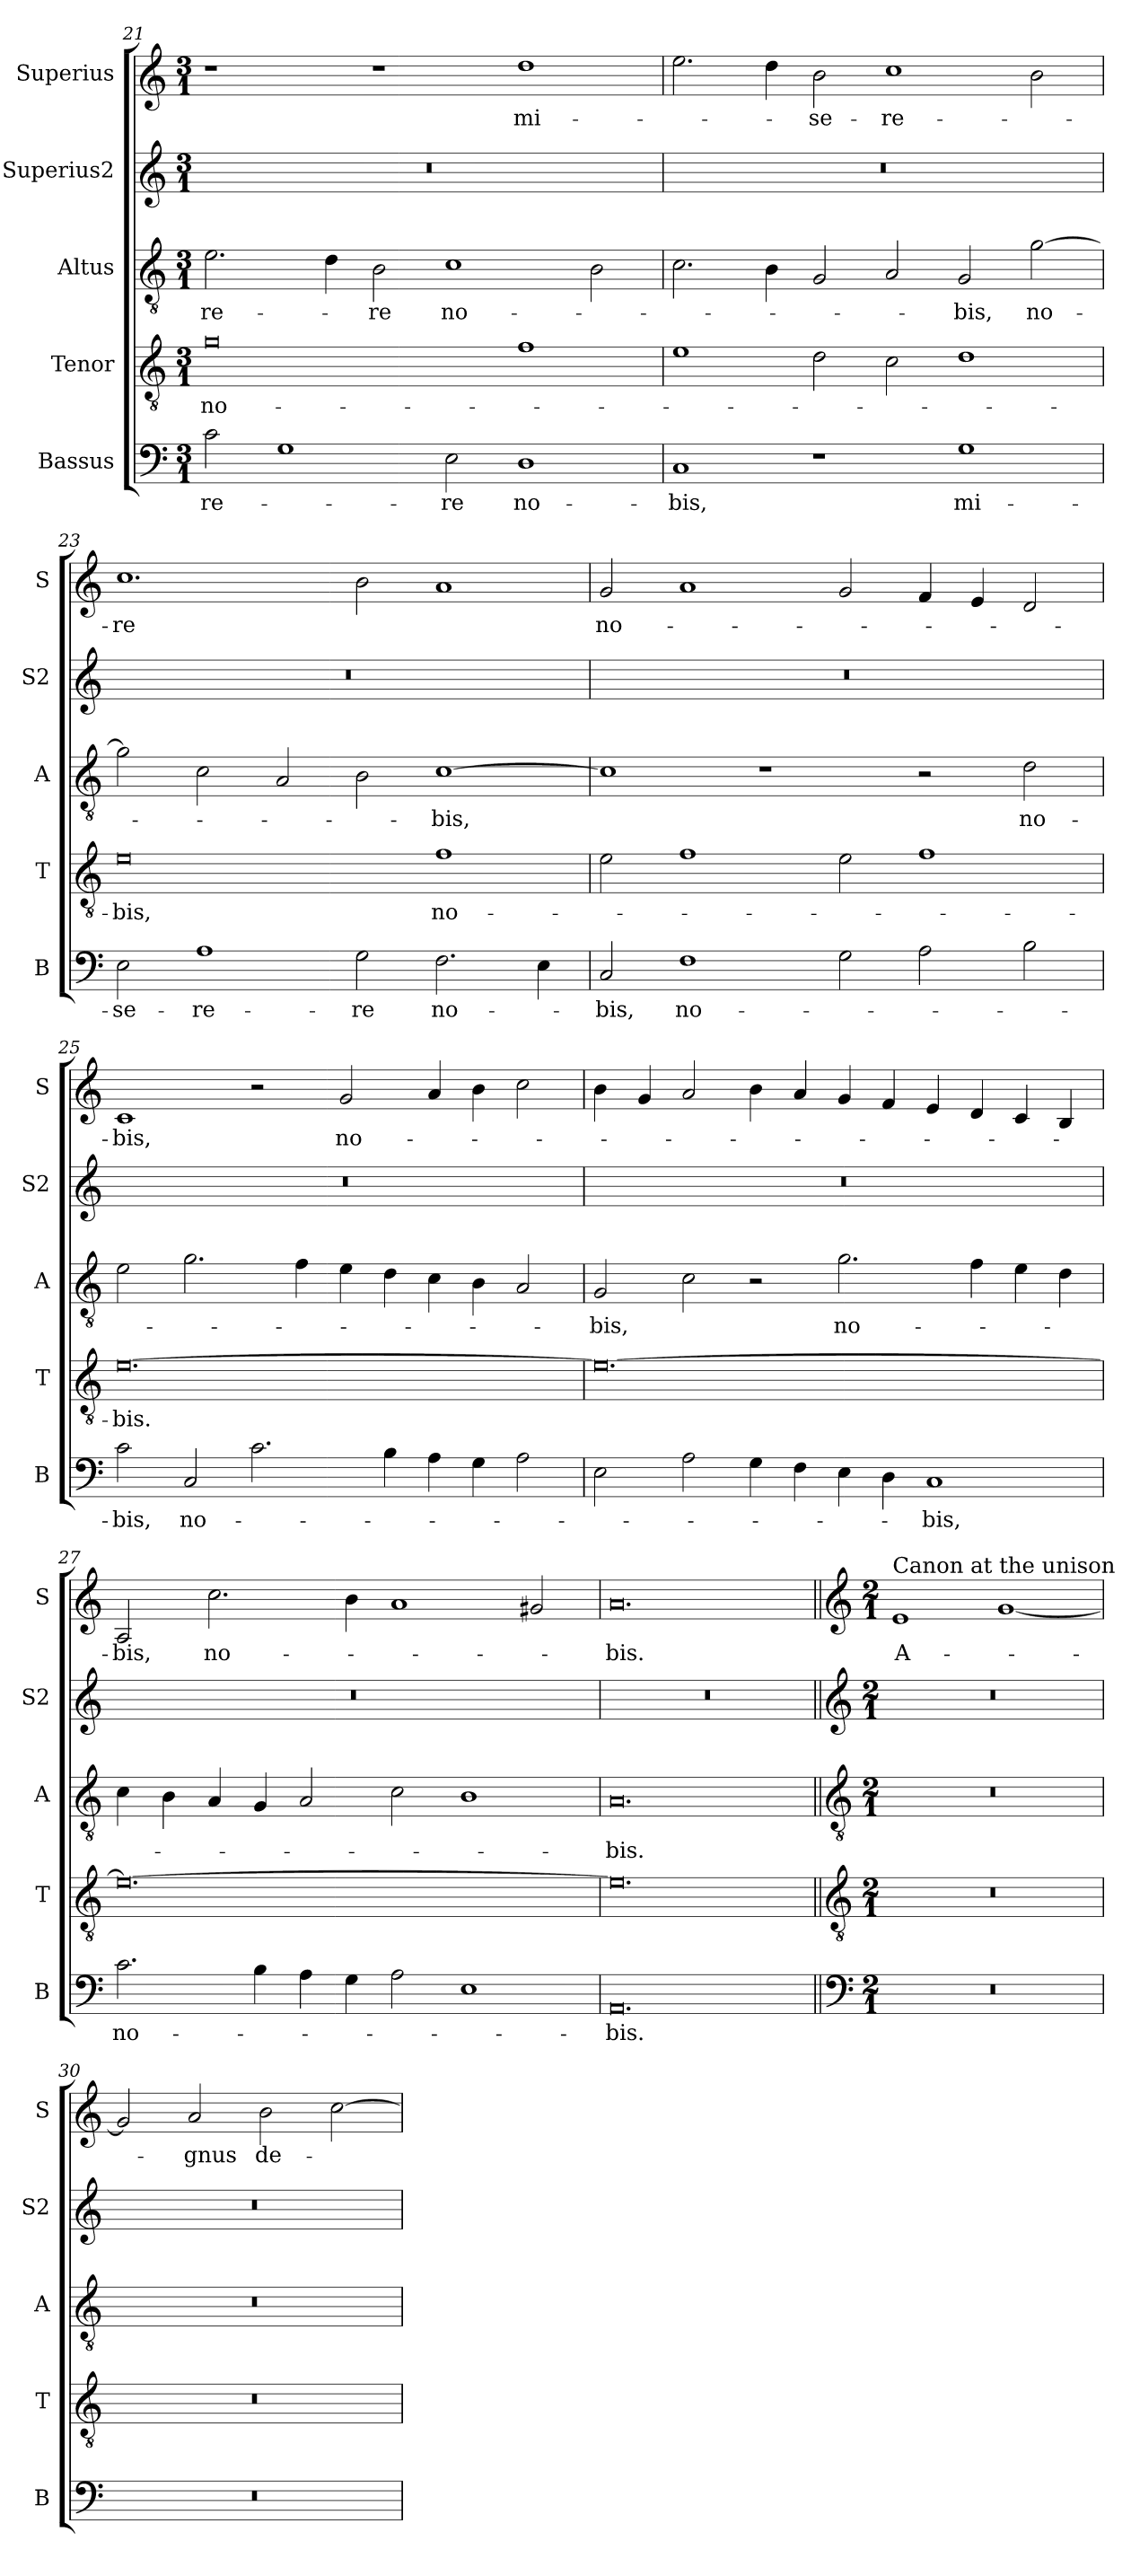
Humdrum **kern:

**kern	**text	**kern	**text	**kern	**text	**kern	**kern	**text
*part5	*part5	*part4	*part4	*part3	*part3	*part2	*part1	*part1
*staff5	*staff5	*staff4	*staff4	*staff3	*staff3	*staff2	*staff1	*staff1
*I"Bassus	*	*I"Tenor	*	*I"Altus	*	*I"Superius2	*I"Superius	*
*I'B	*	*I'T	*	*I'A	*	*I'S2	*I'S	*
*clefF4	*	*clefGv2	*	*clefGv2	*	*clefG2	*clefG2	*
*k[]	*	*k[]	*	*k[]	*	*k[]	*k[]	*
*M3/1	*	*M3/1	*	*M3/1	*	*M3/1	*M3/1	*
=21	=21	=21	=21	=21	=21	=21	=21	=21
2c\	-re-	0g	no-	2.e\	-re-	0.r	1r	.
1G	.	.	.	.	.	.	.	.
.	.	.	.	4d\	.	.	.	.
.	.	.	.	2B\	-re	.	1r	.
2E\	-re	.	.	1c	no-	.	.	.
1D	no-	1f	.	.	.	.	1dd	mi-
.	.	.	.	2B\	.	.	.	.
=22	=22	=22	=22	=22	=22	=22	=22	=22
1C	-bis,	1e	.	2.c\	.	0.r	2.ee\	.
.	.	.	.	4B\	.	.	4dd\	.
1r	.	2d\	.	2G/	.	.	2b\	-se-
.	.	2c\	.	2A/	.	.	1cc	-re-
1G	mi-	1d	.	2G/	-bis,	.	.	.
.	.	.	.	[2g\	no-	.	2b\	.
=23	=23	=23	=23	=23	=23	=23	=23	=23
2E\	-se-	0e	-bis,	2g\]	.	0.r	1.cc	-re
1A	-re-	.	.	2c\	.	.	.	.
.	.	.	.	2A/	.	.	.	.
2G\	-re	.	.	2B\	.	.	2b\	.
2.F\	no-	1f	no-	[1c	-bis,	.	1a	.
4E\	.	.	.	.	.	.	.	.
=24	=24	=24	=24	=24	=24	=24	=24	=24
2C/	-bis,	2e\	.	1c]	.	0.r	2g/	no-
1F	no-	1f	.	.	.	.	1a	.
.	.	.	.	1r	.	.	.	.
2G\	.	2e\	.	.	.	.	2g/	.
2A\	.	1f	.	2r	.	.	4f/	.
.	.	.	.	.	.	.	4e/	.
2B\	.	.	.	2d\	no-	.	2d/	.
=25	=25	=25	=25	=25	=25	=25	=25	=25
2c\	-bis,	[0.e	-bis.	2e\	.	0.r	1c	-bis,
2C/	no-	.	.	2.g\	.	.	.	.
2.c\	.	.	.	.	.	.	2r	.
.	.	.	.	4f\	.	.	.	.
.	.	.	.	4e\	.	.	2g/	no-
4B\	.	.	.	4d\	.	.	.	.
4A\	.	.	.	4c\	.	.	4a/	.
4G\	.	.	.	4B\	.	.	4b\	.
2A\	.	.	.	2A/	.	.	2cc\	.
=26	=26	=26	=26	=26	=26	=26	=26	=26
2E\	.	0.e_	.	2G/	-bis,	0.r	4b\	.
.	.	.	.	.	.	.	4g/	.
2A\	.	.	.	2c\	.	.	2a/	.
4G\	.	.	.	2r	.	.	4b\	.
4F\	.	.	.	.	.	.	4a/	.
4E\	.	.	.	2.g\	no-	.	4g/	.
4D\	.	.	.	.	.	.	4f/	.
1C	-bis,	.	.	.	.	.	4e/	.
.	.	.	.	4f\	.	.	4d/	.
.	.	.	.	4e\	.	.	4c/	.
.	.	.	.	4d\	.	.	4B/	.
=27	=27	=27	=27	=27	=27	=27	=27	=27
2.c\	no-	0.e_	.	4c\	.	0.r	2A/	-bis,
.	.	.	.	4B\	.	.	.	.
.	.	.	.	4A/	.	.	2.cc\	no-
4B\	.	.	.	4G/	.	.	.	.
4A\	.	.	.	2A/	.	.	.	.
4G\	.	.	.	.	.	.	4b\	.
2A\	.	.	.	2c\	.	.	1a	.
1E	.	.	.	1B	.	.	.	.
.	.	.	.	.	.	.	2g#X/	.
=28	=28	=28	=28	=28	=28	=28	=28	=28
0.AA	-bis.	0.e]	.	0.A	-bis.	0.r	0.a	-bis.
!!LO:LB:g=z
=29||	=29||	=29||	=29||	=29||	=29||	=29||	=29||	=29||
*clefF4	*	*clefGv2	*	*clefGv2	*	*clefG2	*clefG2	*
*k[]	*	*k[]	*	*k[]	*	*k[]	*k[]	*
*M2/1	*	*M2/1	*	*M2/1	*	*M2/1	*M2/1	*
!	!	!	!	!	!	!	!LO:TX:a:t=Canon at the unison	!
0r	.	0r	.	0r	.	0r	1e	A-
.	.	.	.	.	.	.	[1g	.
=30	=30	=30	=30	=30	=30	=30	=30	=30
0r	.	0r	.	0r	.	0r	2g/]	.
.	.	.	.	.	.	.	2a/	-gnus
.	.	.	.	.	.	.	2b\	de-
.	.	.	.	.	.	.	[2cc\	.
=	=	=	=	=	=	=	=	=
*-	*-	*-	*-	*-	*-	*-	*-	*-
